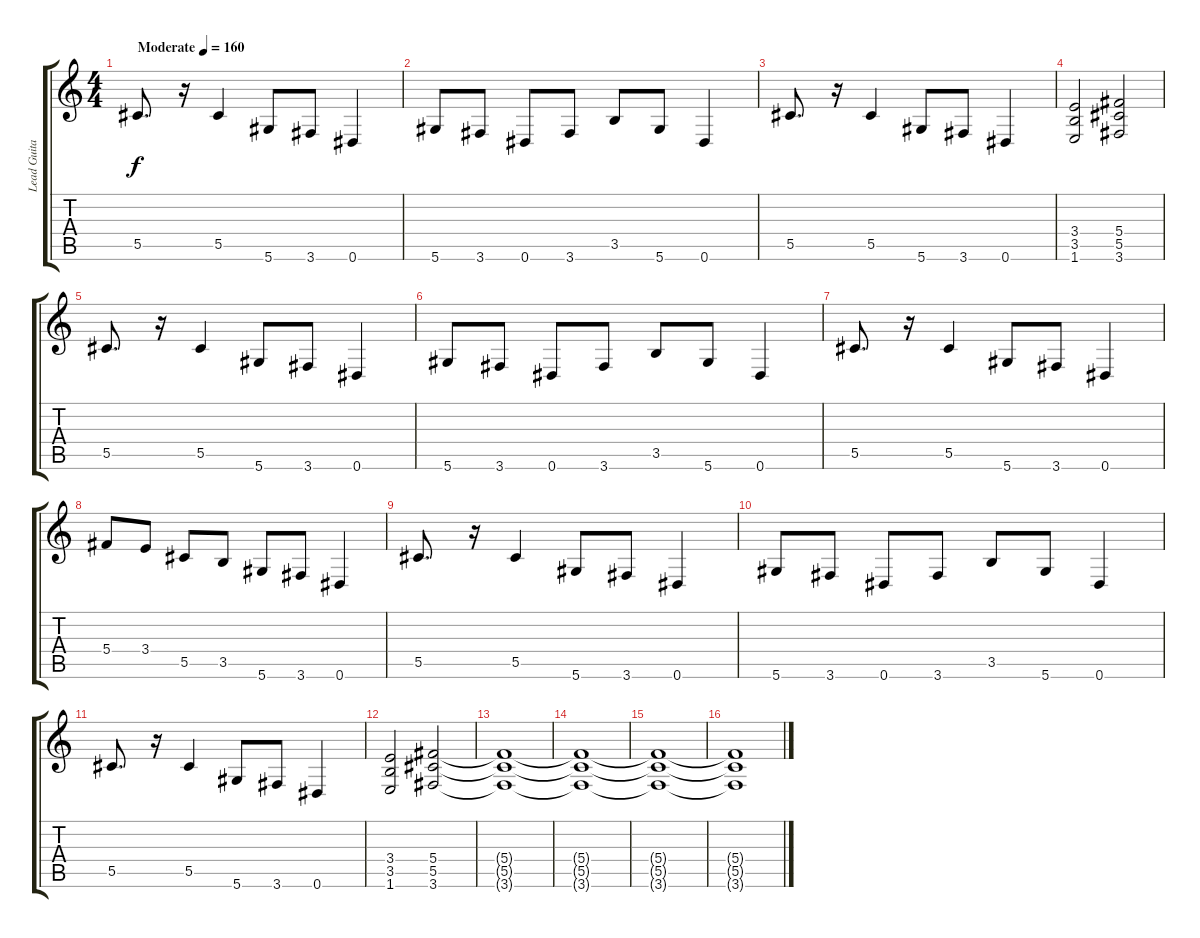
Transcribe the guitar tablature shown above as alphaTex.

\track ("Lead Guitar" "Lead Guita") {instrument distortionguitar}
\staff {score tabs}
\tuning (Eb4 Bb3 Gb3 Db3 Ab2 Eb2) {hide}
\ts (4 4)
\tempo (160 "Moderate")
\clef g2
\ks c
5.5.8{d dy f instrument distortionguitar} r.16 5.5.4 5.6.8 3.6.8 0.6.4 |
5.6.8 3.6.8 0.6.8 3.6.8 3.5.8 5.6.8 0.6.4 |
5.5.8{d} r.16 5.5.4 5.6.8 3.6.8 0.6.4 |
(3.4 3.5 1.6).2 (5.4 5.5 3.6).2 |
5.5.8{d} r.16 5.5.4 5.6.8 3.6.8 0.6.4 |
5.6.8 3.6.8 0.6.8 3.6.8 3.5.8 5.6.8 0.6.4 |
5.5.8{d} r.16 5.5.4 5.6.8 3.6.8 0.6.4 |
5.4.8 3.4.8 5.5.8 3.5.8 5.6.8 3.6.8 0.6.4 |
5.5.8{d} r.16 5.5.4 5.6.8 3.6.8 0.6.4 |
5.6.8 3.6.8 0.6.8 3.6.8 3.5.8 5.6.8 0.6.4 |
5.5.8{d} r.16 5.5.4 5.6.8 3.6.8 0.6.4 |
(3.4 3.5 1.6).2 (5.4 5.5 3.6).2 |
(5.4{t} 5.5{t} 3.6{t}).1 |
(5.4{t} 5.5{t} 3.6{t}).1 |
(5.4{t} 5.5{t} 3.6{t}).1 |
(5.4{t} 5.5{t} 3.6{t}).1
